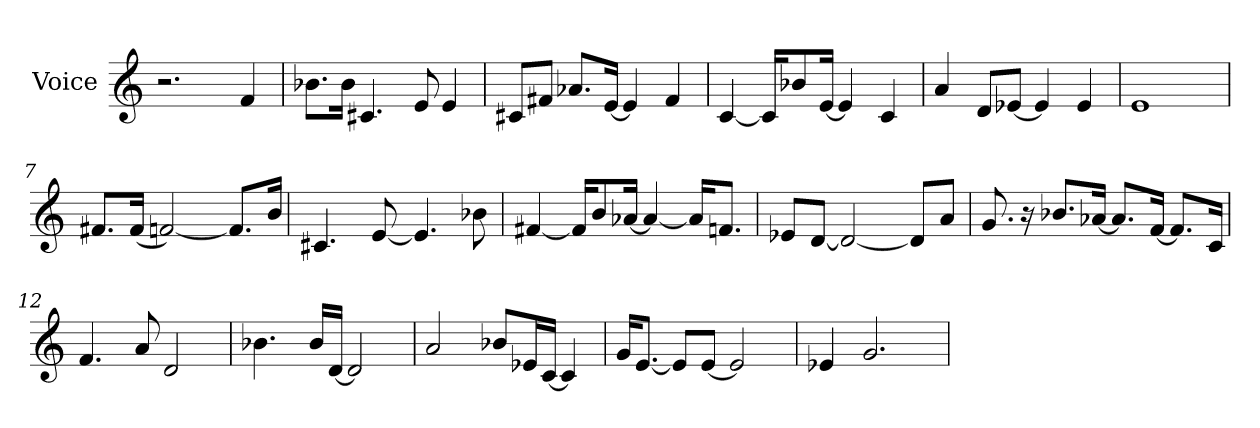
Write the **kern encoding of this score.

**kern
*part1
*staff1
*I"Voice
*I'Voice
*clefG2
=1
2.rcc
4f/
=2
8.b-X\L
16b-\Jk
4.c#X/
8e/
4e/
=3
8c#X/L
8f#X/J
8.a-X/L
[<16e/Jk
4e/]
4f#/
=4
[<4c/
16c/KL]
8b-X/
[<16e/Jk
4e/]
4c/
=5
4a/
8d/L
[<8e-X/J
4e-/]
4e-/
=6
1e
=7
8.f#X/L
(<16f#/Jk
[<2fn/)
8.f/L]
16b/Jk
!!LO:LB:g=z
=8
4.c#X/
[<8e/
4.e/]
8b-X\
=9
[<4f#X/
16f#/KL]
8b/
[<16a-X/Jk
4a-/_<
16a-/KL]
8.fn/J
=10
8e-X/L
[<8d/J
2d/_<
8d/L]
8a/J
=11
8.g/
16ra
8.b-X/L
[<16a-X/Jk
8.a-/L]
[<16f/Jk
8.f/L]
16c/Jk
=12
4.f/
8a/
2d/
=13
4.b-X\
16b-/LL
[<16d/JJ
2d/]
!!LO:LB:g=z
=14
2a/
8b-X/L
16e-X/L
[<16c/JJ
4c/]
=15
16g/KL
[<8.e/J
8e/L]
[<8e/J
2e/]
=16
4e-X/
2.g/
=
*-
